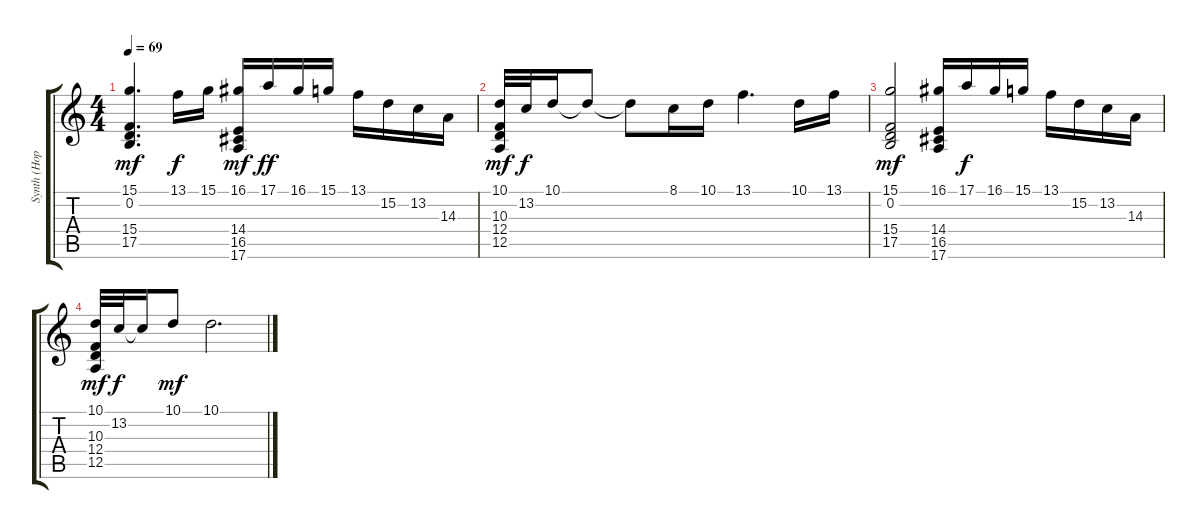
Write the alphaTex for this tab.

\track ("Synth (Hopkins)" "Synth (Hop") {instrument stringensemble1}
\staff {score tabs}
\tuning (E4 B3 G3 D3 A2 E2) {hide}
\ts (4 4)
\tempo 69
\clef g2
\ks c
(15.1 0.2 15.4 17.5).4{d dy mf} 13.1.16{dy f} 15.1.16 (16.1 14.4 16.5 17.6).16{dy mf} 17.1.16{dy ff} 16.1.16 15.1.16 13.1.16 15.2.16 13.2.16 14.3.16 |
(10.1 10.3 12.4 12.5).32{dy mf} 13.2.32{dy f} 10.1.16 10.1{t}.8 10.1{t}.8 8.1.16 10.1.16 13.1.4{d} 10.1.16 13.1.16 |
(15.1 0.2 15.4 17.5).2{dy mf} (16.1 14.4 16.5 17.6).16 17.1.16{dy f} 16.1.16 15.1.16 13.1.16 15.2.16 13.2.16 14.3.16 |
(10.1 10.3 12.4 12.5).32{dy mf volume 0} 13.2.32{dy f} 13.2{t}.16 10.1.8{dy mf} 10.1.2{d}
